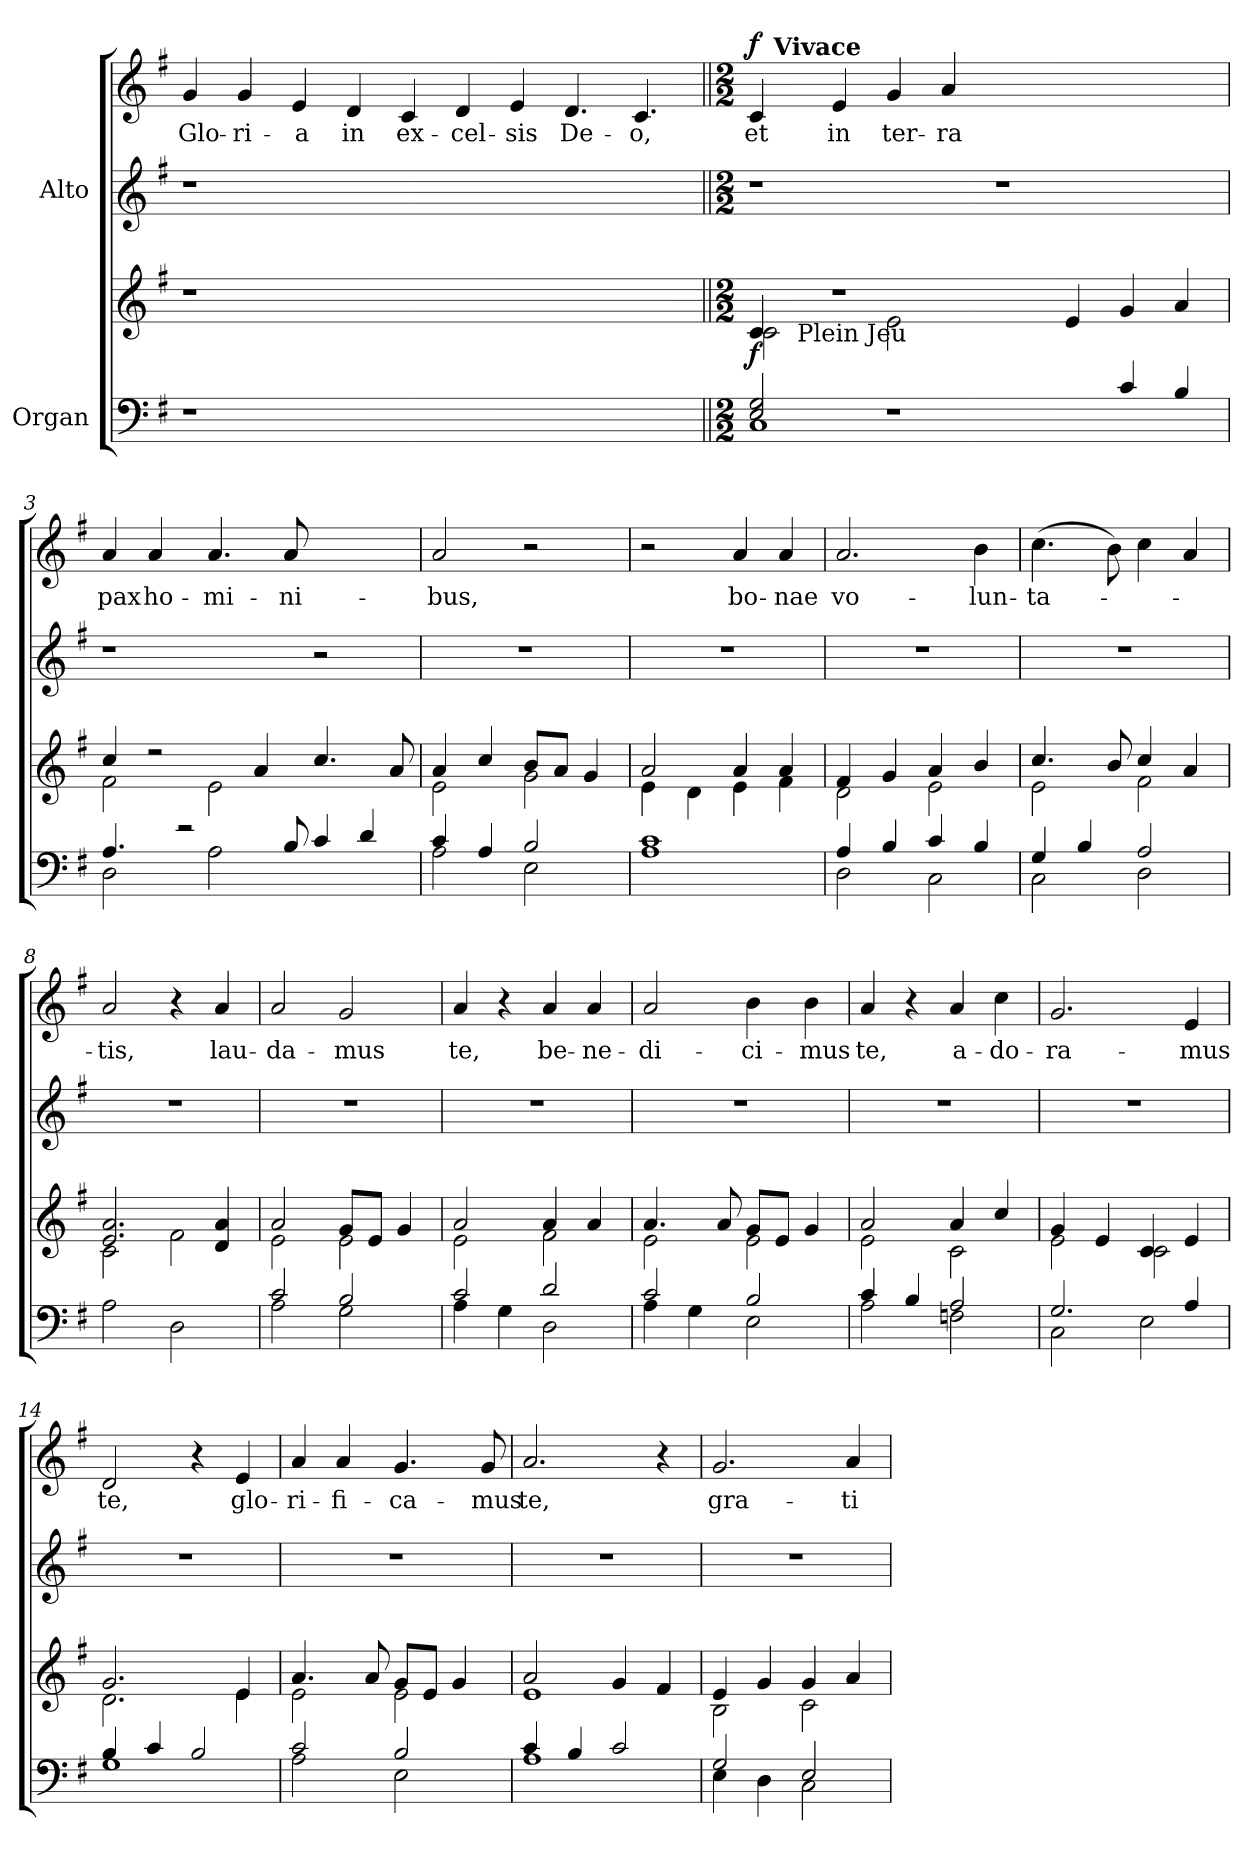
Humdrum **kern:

**kern	**kern	**dynam	**kern	**kern	**text	**dynam
*part3	*part3	*part3	*part2	*part1	*part1	*part1
*staff4	*staff3	*staff3/4	*staff2	*staff1	*staff1	*staff1
*I"Organ	*	*	*I"Alto	*	*	*
*clefF4	*clefG2	*	*clefG2	*clefG2	*	*
*k[f#]	*k[f#]	*	*k[f#]	*k[f#]	*	*
*G:	*G:	*	*G:	*G:	*	*
=1	=1	=1	=1	=1	=1	=1
1r	1r	.	1r	4g	Glo-	.
.	.	.	.	4g	-ri-	.
.	.	.	.	4e	-a	.
.	.	.	.	4d	in	.
1.ryy	1.ryy	.	1.ryy	4c	ex-	.
.	.	.	.	4d	-cel-	.
.	.	.	.	4e	-sis	.
.	.	.	.	4.d	De-	.
.	.	.	.	4.c	-o,	.
=2||	=2||	=2||	=2||	=2||	=2||	=2||
*M2/2	*M2/2	*	*M2/2	*M2/2	*	*
*^	*^	*	*	*	*	*
!	!	!	!	!LO:DY:b	!	!	!	!LO:DY:b
*	*	*	*^	*	*	*^	*	*
2E/ 2G/	1C	4c/	2c\	8ryy	f	1r	4c/	16ryy	et	f
*	*	*	*	*	*	*	*MM132	*	*	*
!	!	!	!	!	!	!	!	!LO:TX:a:B:t=Vivace	!	!
.	.	.	.	.	.	.	.	1ryy	.	.
!	!	!	!	!LO:TX:b:t=Plein Jeu	!	!	!	!	!	!
.	.	.	.	1...ryy	.	.	.	.	.	.
.	.	1r	.	.	.	.	4e/	.	in	.
1r	.	.	2e\	.	.	.	4g/	.	ter-	.
.	.	.	.	.	.	.	4a/	.	-ra	.
.	1ryy	.	1ryy	.	.	1r	1ryy	.	.	.
.	.	.	.	.	.	.	.	2...ryy	.	.
.	.	4e/	.	.	.	.	.	.	.	.
4c/	.	4g/	.	.	.	.	.	.	.	.
4B/	.	4a/	.	.	.	.	.	.	.	.
*	*	*	*v	*v	*	*	*v	*v	*	*
=3	=3	=3	=3	=3	=3	=3	=3	=3
4.A/	2D\	4cc/	2f#\	.	1r	4a/	pax	.
.	.	2r	.	.	.	4a/	ho-	.
2r	.	.	.	.	.	.	.	.
.	2A\	.	2e\	.	.	4.a/	-mi-	.
.	.	4a/	.	.	.	.	.	.
8B/	.	.	.	.	.	8a/	-ni-	.
4c/	2ryy	4.cc/	2ryy	.	2r	2ryy	.	.
4d/	.	.	.	.	.	.	.	.
.	.	8a/	.	.	.	.	.	.
=4	=4	=4	=4	=4	=4	=4	=4	=4
4c/	2A\	4a/	2e\	.	1r	2a/	-bus,	.
4A/	.	4cc/	.	.	.	.	.	.
2B/	2E\	8b/L	2g\	.	.	2r	.	.
.	.	8a/J	.	.	.	.	.	.
.	.	4g/	.	.	.	.	.	.
=5	=5	=5	=5	=5	=5	=5	=5	=5
1c	1A	2a/	4e\	.	1r	2r	.	.
.	.	.	4d\	.	.	.	.	.
.	.	4a/	4e\	.	.	4a/	bo-	.
.	.	4a/	4f#\	.	.	4a/	-nae	.
!!LO:LB:g=z
=6	=6	=6	=6	=6	=6	=6	=6	=6
4A/	2D\	4f#/	2d\	.	1r	2.a/	vo-	.
4B/	.	4g/	.	.	.	.	.	.
4c/	2C\	4a/	2e\	.	.	.	.	.
4B/	.	4b/	.	.	.	4b\	-lun-	.
=7	=7	=7	=7	=7	=7	=7	=7	=7
4G/	2C\	4.cc/	2e\	.	1r	(4.cc\	-ta-	.
4B/	.	.	.	.	.	.	.	.
.	.	8b/	.	.	.	8b\)	.	.
2A/	2D\	4cc/	2f#\	.	.	4cc\	.	.
.	.	4a/	.	.	.	4a/	.	.
*v	*v	*	*	*	*	*	*	*
=8	=8	=8	=8	=8	=8	=8	=8
2A\	2.e/ 2.a/	2c\	.	1r	2a/	-tis,	.
2D\	.	2f#\	.	.	4r	.	.
.	4d/ 4a/	.	.	.	4a/	lau-	.
=9	=9	=9	=9	=9	=9	=9	=9
*^	*	*	*	*	*	*	*
2c/	2A\	2a/	2e\	.	1r	2a/	-da-	.
2B/	2G\	8g/L	2e\	.	.	2g/	-mus	.
.	.	8e/J	.	.	.	.	.	.
.	.	4g/	.	.	.	.	.	.
=10	=10	=10	=10	=10	=10	=10	=10	=10
2c/	4A\	2a/	2e\	.	1r	4a/	te,	.
.	4G\	.	.	.	.	4r	.	.
2d/	2D\	4a/	2f#\	.	.	4a/	be-	.
.	.	4a/	.	.	.	4a/	-ne-	.
=11	=11	=11	=11	=11	=11	=11	=11	=11
2c/	4A\	4.a/	2e\	.	1r	2a/	-di-	.
.	4G\	.	.	.	.	.	.	.
.	.	8a/	.	.	.	.	.	.
2B/	2E\	8g/L	2e\	.	.	4b\	-ci-	.
.	.	8e/J	.	.	.	.	.	.
.	.	4g/	.	.	.	4b\	-mus	.
=12	=12	=12	=12	=12	=12	=12	=12	=12
4c/	2A\	2a/	2e\	.	1r	4a/	te,	.
4B/	.	.	.	.	.	4r	.	.
2A/	2Fn\	4a/	2c\	.	.	4a/	a-	.
.	.	4cc/	.	.	.	4cc\	-do-	.
!!LO:LB:g=z
=13	=13	=13	=13	=13	=13	=13	=13	=13
2.G/	2C\	4g/	2e\	.	1r	2.g/	-ra-	.
.	.	4e/	.	.	.	.	.	.
.	2E\	4c/	2c\	.	.	.	.	.
4A/	.	4e/	.	.	.	4e/	-mus	.
=14	=14	=14	=14	=14	=14	=14	=14	=14
4B/	1G	2.g/	2.d\	.	1r	2d/	te,	.
4c/	.	.	.	.	.	.	.	.
2B/	.	.	.	.	.	4r	.	.
.	.	4e/	4e\	.	.	4e/	glo-	.
=15	=15	=15	=15	=15	=15	=15	=15	=15
2c/	2A\	4.a/	2e\	.	1r	4a/	-ri-	.
.	.	.	.	.	.	4a/	-fi-	.
.	.	8a/	.	.	.	.	.	.
2B/	2E\	8g/L	2e\	.	.	4.g/	-ca-	.
.	.	8e/J	.	.	.	.	.	.
.	.	4g/	.	.	.	.	.	.
.	.	.	.	.	.	8g/	-mus	.
=16	=16	=16	=16	=16	=16	=16	=16	=16
4c/	1A	2a/	1e	.	1r	2.a/	te,	.
4B/	.	.	.	.	.	.	.	.
2c/	.	4g/	.	.	.	.	.	.
.	.	4f#/	.	.	.	4r	.	.
=17	=17	=17	=17	=17	=17	=17	=17	=17
2G/	4E\	4e/	2B\	.	1r	2.g/	gra-	.
.	4D\	4g/	.	.	.	.	.	.
2E/	2C\	4g/	2c\	.	.	.	.	.
.	.	4a/	.	.	.	4a/	-ti-	.
*v	*v	*	*	*	*	*	*	*
*	*v	*v	*	*	*	*	*
=	=	=	=	=	=	=
*-	*-	*-	*-	*-	*-	*-
